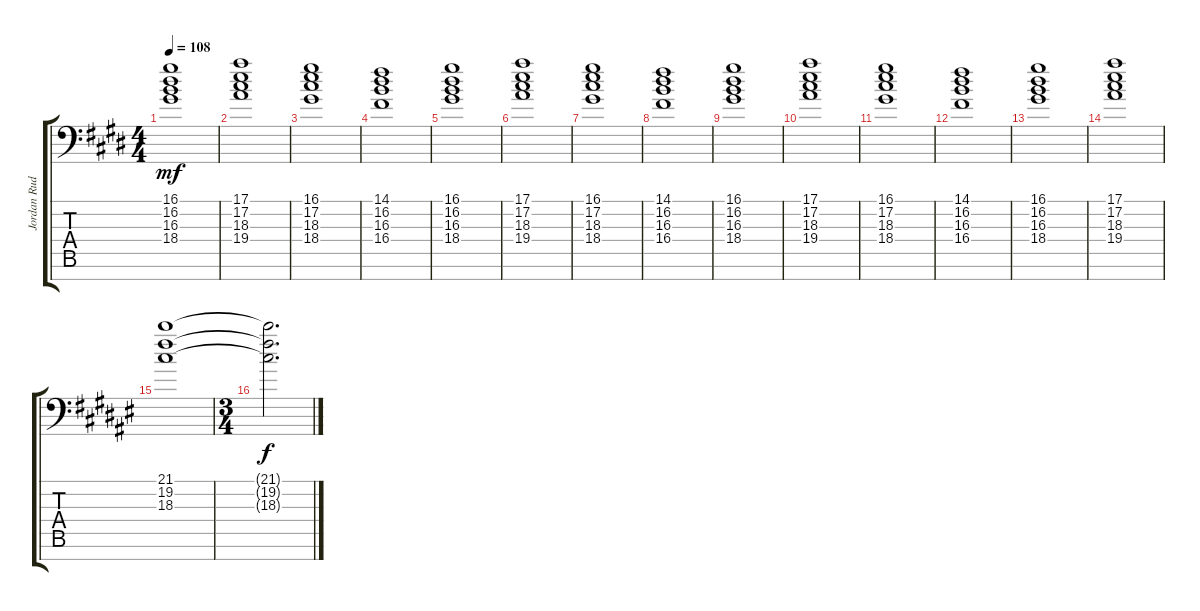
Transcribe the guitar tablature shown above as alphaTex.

\track ("Jordan Rudess" "Jordan Rud") {instrument lead2sawtooth}
\staff {score tabs}
\tuning (E4 B3 G3 D3 A2 E2 C-1) {hide}
\ts (4 4)
\tempo 108
\clef f4
\ks c#minor
(16.1 16.2 16.3 18.4).1{dy mf} |
(17.1 17.2 18.3 19.4).1 |
(16.1 17.2 18.3 18.4).1 |
(14.1 16.2 16.3 16.4).1 |
(16.1 16.2 16.3 18.4).1 |
(17.1 17.2 18.3 19.4).1 |
(16.1 17.2 18.3 18.4).1 |
(14.1 16.2 16.3 16.4).1 |
(16.1 16.2 16.3 18.4).1 |
(17.1 17.2 18.3 19.4).1 |
(16.1 17.2 18.3 18.4).1 |
(14.1 16.2 16.3 16.4).1 |
(16.1 16.2 16.3 18.4).1 |
(17.1 17.2 18.3 19.4).1 |
\ks f#
(21.1 19.2 18.3).1 |
\ts (3 4)
(21.1{t} 19.2{t} 18.3{t}).2{d dy f}
